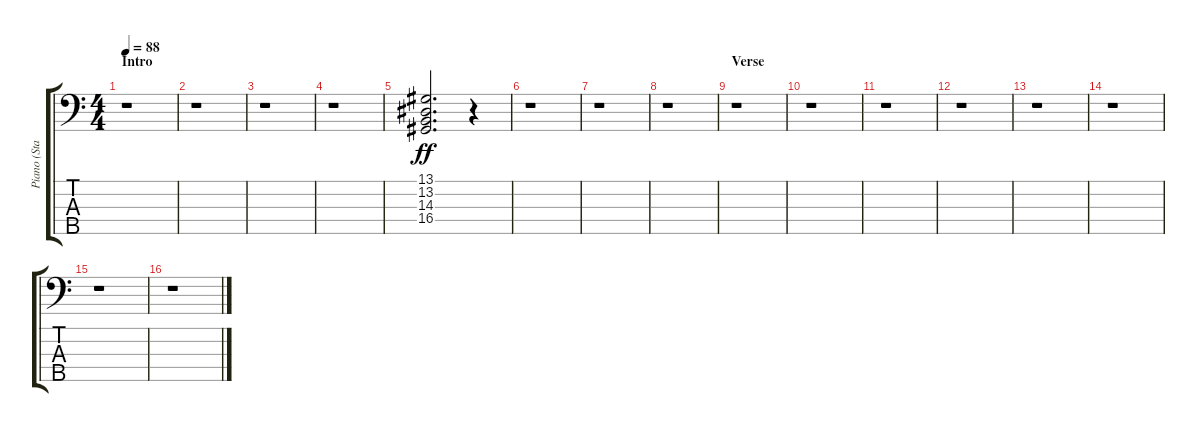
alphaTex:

\track ("Piano (Staff 2)" "Piano (Sta") {solo instrument acousticgrandpiano}
\staff {score tabs}
\tuning (G2 D2 A1 E1 B0) {hide}
\ts (4 4)
\section ("" "Intro")
\tempo 88
\clef f4
\ks aminor
r.1{dy ff instrument acousticgrandpiano} |
r.1 |
r.1 |
r.1 |
(13.1 13.2 14.3 16.4).2{d} r.4 |
r.1 |
r.1 |
r.1 |
\section ("" "Verse")
r.1 |
r.1 |
r.1 |
r.1 |
r.1 |
r.1 |
r.1 |
r.1
